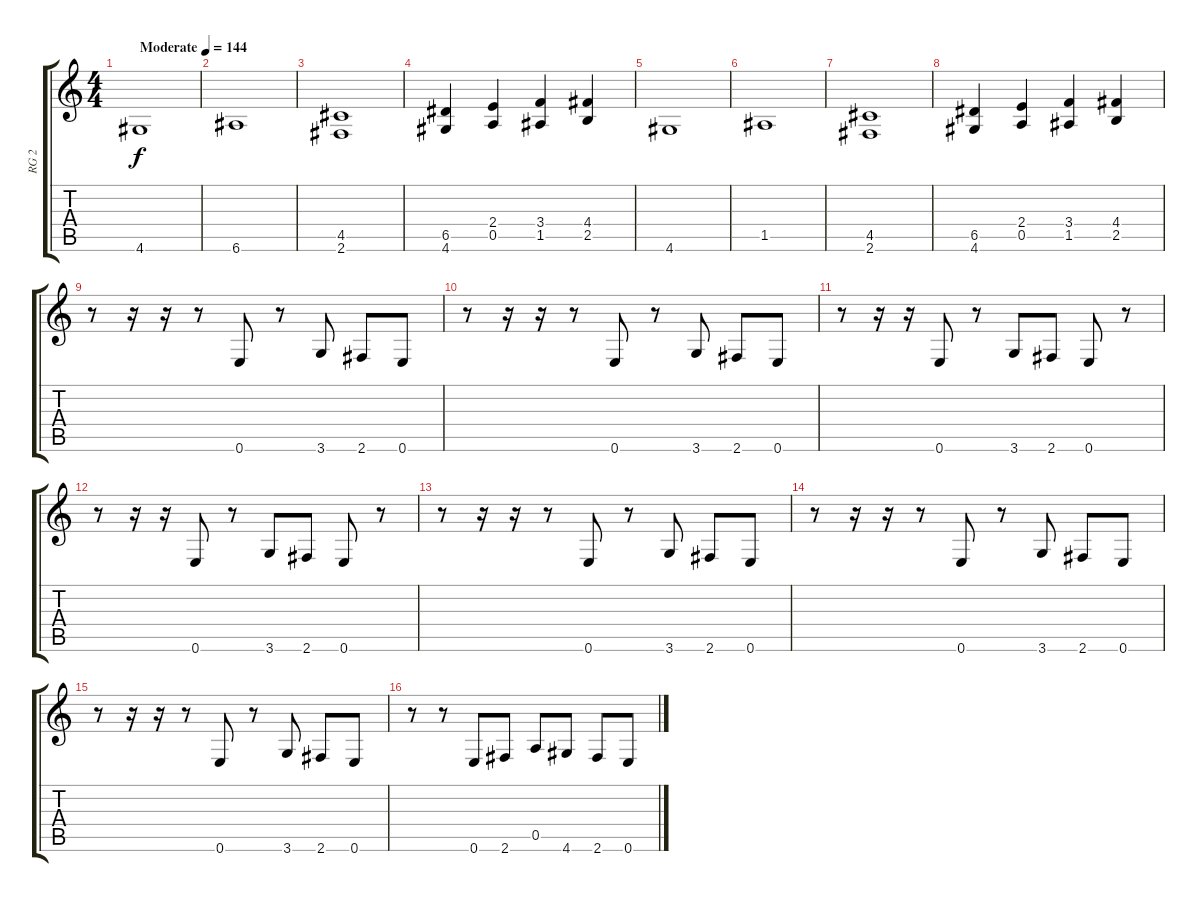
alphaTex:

\track ("RG 2" "RG 2") {instrument distortionguitar}
\staff {score tabs}
\tuning (E4 B3 G3 D3 A2 E2) {hide}
\ts (4 4)
\tempo (144 "Moderate")
\clef g2
\ks c
4.6.1{dy f instrument distortionguitar} |
6.6.1 |
(4.5 2.6).1 |
(6.5 4.6).4 (2.4 0.5).4 (3.4 1.5).4 (4.4 2.5).4 |
4.6.1 |
1.5.1 |
(4.5 2.6).1 |
(6.5 4.6).4 (2.4 0.5).4 (3.4 1.5).4 (4.4 2.5).4 |
r.8 r.16 r.16 r.8 0.6.8 r.8 3.6.8 2.6.8 0.6.8 |
r.8 r.16 r.16 r.8 0.6.8 r.8 3.6.8 2.6.8 0.6.8 |
r.8 r.16 r.16 0.6.8 r.8 3.6.8 2.6.8 0.6.8 r.8 |
r.8 r.16 r.16 0.6.8 r.8 3.6.8 2.6.8 0.6.8 r.8 |
r.8 r.16 r.16 r.8 0.6.8 r.8 3.6.8 2.6.8 0.6.8 |
r.8 r.16 r.16 r.8 0.6.8 r.8 3.6.8 2.6.8 0.6.8 |
r.8 r.16 r.16 r.8 0.6.8 r.8 3.6.8 2.6.8 0.6.8 |
r.8 r.8 0.6.8 2.6.8 0.5.8 4.6.8 2.6.8 0.6.8
